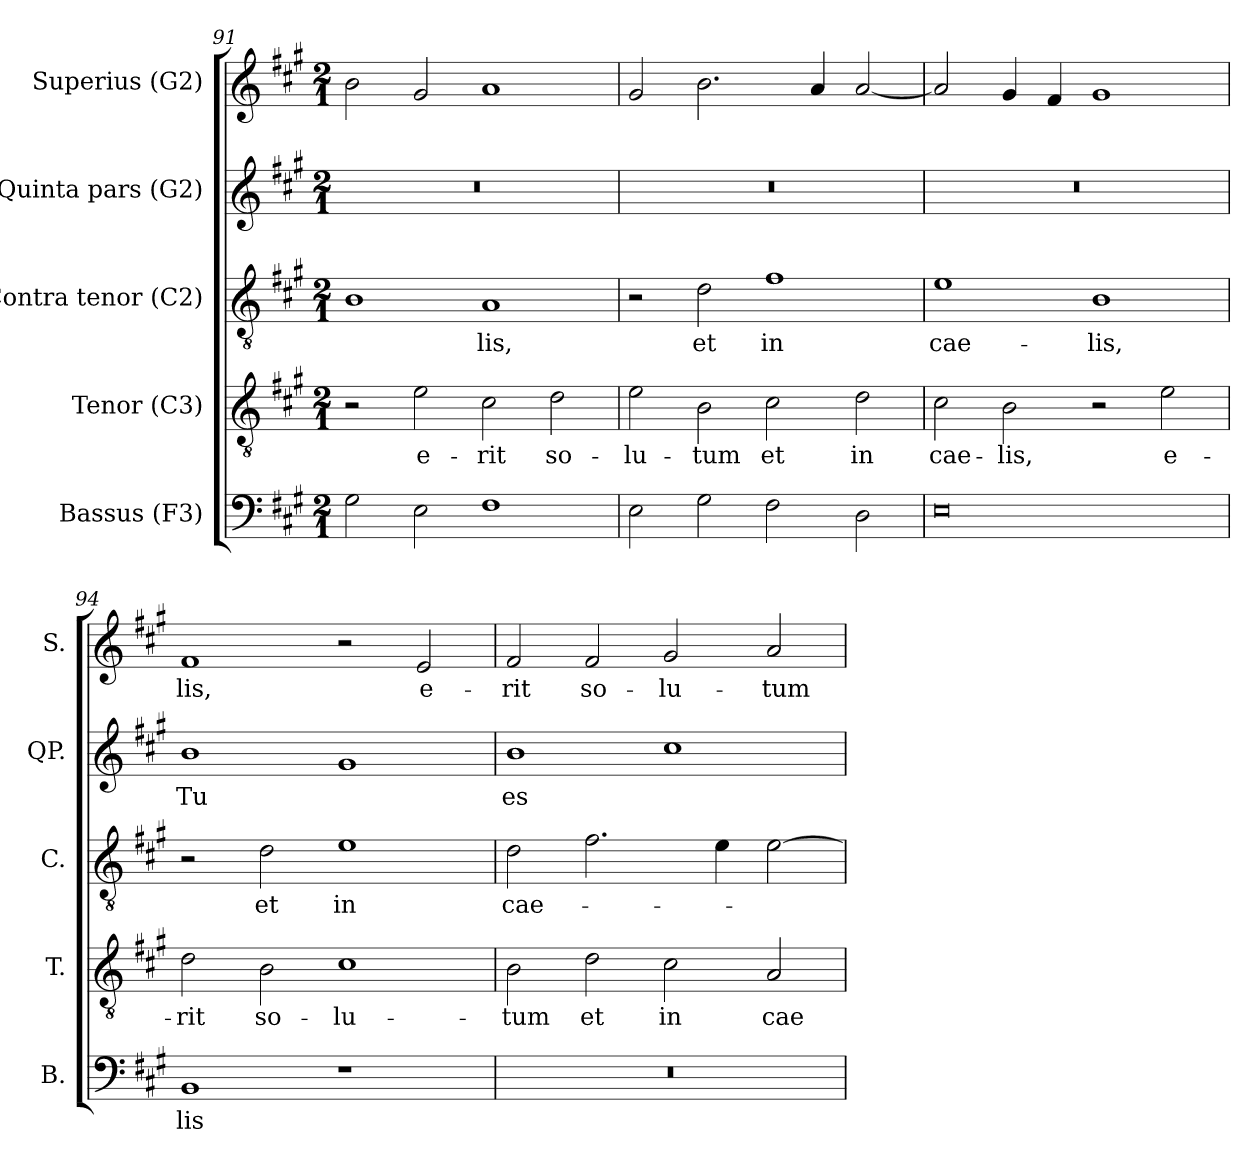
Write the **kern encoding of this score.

**kern	**text	**kern	**text	**kern	**text	**kern	**text	**kern	**text
*part5	*part5	*part4	*part4	*part3	*part3	*part2	*part2	*part1	*part1
*staff5	*staff5	*staff4	*staff4	*staff3	*staff3	*staff2	*staff2	*staff1	*staff1
*I"Bassus (F3)	*	*I"Tenor (C3)	*	*I"Contra tenor (C2)	*	*I"Quinta pars (G2)	*	*I"Superius (G2)	*
*I'B.	*	*I'T.	*	*I'C.	*	*I'QP.	*	*I'S.	*
*clefF4	*	*clefGv2	*	*clefGv2	*	*clefG2	*	*clefG2	*
*	*	*ITrd7c12	*	*ITrd7c12	*	*ITrd7c12	*	*	*
*k[f#c#g#]	*	*k[f#c#g#]	*	*k[f#c#g#]	*	*k[f#c#g#]	*	*k[f#c#g#]	*
*A:	*	*A:	*	*A:	*	*A:	*	*A:	*
*M2/1	*	*M2/1	*	*M2/1	*	*M2/1	*	*M2/1	*
=91	=91	=91	=91	=91	=91	=91	=91	=91	=91
!	!	!	!	!	!	!LO:N:vis=1	!	!	!
2G#i\	.	2r	.	1BBi	.	0r	.	2bi\	.
!	!	!	!LO:LY:b:color=#000000	!	!	!	!	!	!
2Ei\	.	2Ei\	e-	.	.	.	.	2g#i/	.
!	!	!	!LO:LY:b:color=#000000	!	!	!	!	!	!
!	!	!	!	!	!LO:LY:b:color=#000000	!	!	!	!
1F#i	.	2C#i\	-rit	1AAi	-lis,	.	.	1ai	.
!	!	!	!LO:LY:b:color=#000000	!	!	!	!	!	!
.	.	2Di\	so-	.	.	.	.	.	.
=92	=92	=92	=92	=92	=92	=92	=92	=92	=92
!	!	!	!LO:LY:b:color=#000000	!	!	!LO:N:vis=1	!	!	!
2Ei\	.	2Ei\	-lu-	2r	.	0r	.	2g#i/	.
!	!	!	!LO:LY:b:color=#000000	!	!	!	!	!	!
!	!	!	!	!	!LO:LY:b:color=#000000	!	!	!	!
2G#i\	.	2BBi\	-tum	2Di\	et	.	.	2.bi\	.
!	!	!	!LO:LY:b:color=#000000	!	!	!	!	!	!
!	!	!	!	!	!LO:LY:b:color=#000000	!	!	!	!
2F#i\	.	2C#i\	et	1F#i	in	.	.	.	.
.	.	.	.	.	.	.	.	4ai/	.
!	!	!	!LO:LY:b:color=#000000	!	!	!	!	!	!
2Di\	.	2Di\	in	.	.	.	.	[2ai/	.
=93	=93	=93	=93	=93	=93	=93	=93	=93	=93
!	!	!	!LO:LY:b:color=#000000	!	!	!	!	!	!
!	!	!	!	!	!LO:LY:b:color=#000000	!LO:N:vis=1	!	!	!
0Ei	.	2C#i\	cae-	1Ei	cae-	0r	.	2ai/]	.
!	!	!	!LO:LY:b:color=#000000	!	!	!	!	!	!
.	.	2BBi\	-lis,	.	.	.	.	4g#i/	.
.	.	.	.	.	.	.	.	4f#i/	.
!	!	!	!	!	!LO:LY:b:color=#000000	!	!	!	!
.	.	2r	.	1BBi	-lis,	.	.	1g#i	.
!	!	!	!LO:LY:b:color=#000000	!	!	!	!	!	!
.	.	2Ei\	e-	.	.	.	.	.	.
!!LO:LB:g=z
=94	=94	=94	=94	=94	=94	=94	=94	=94	=94
!	!LO:LY:b:color=#000000	!	!	!	!	!	!	!	!
!	!	!	!LO:LY:b:color=#000000	!	!	!	!	!	!
!	!	!	!	!	!	!	!LO:LY:b:color=#000000	!	!
!	!	!	!	!	!	!	!	!	!LO:LY:b:color=#000000
1BBi	-lis	2Di\	-rit	2r	.	1Bi	Tu	1f#i	-lis,
!	!	!	!LO:LY:b:color=#000000	!	!	!	!	!	!
!	!	!	!	!	!LO:LY:b:color=#000000	!	!	!	!
.	.	2BBi\	so-	2Di\	et	.	.	.	.
!	!	!	!LO:LY:b:color=#000000	!	!	!	!	!	!
!	!	!	!	!	!LO:LY:b:color=#000000	!	!	!	!
1r	.	1C#i	-lu-	1Ei	in	1G#i	.	2r	.
!	!	!	!	!	!	!	!	!	!LO:LY:b:color=#000000
.	.	.	.	.	.	.	.	2ei/	e-
=95	=95	=95	=95	=95	=95	=95	=95	=95	=95
!LO:N:vis=1	!	!	!	!	!	!	!	!	!
!	!	!	!LO:LY:b:color=#000000	!	!	!	!	!	!
!	!	!	!	!	!LO:LY:b:color=#000000	!	!	!	!
!	!	!	!	!	!	!	!LO:LY:b:color=#000000	!	!
!	!	!	!	!	!	!	!	!	!LO:LY:b:color=#000000
0r	.	2BBi\	-tum	2Di\	cae-	1Bi	es	2f#i/	-rit
!	!	!	!LO:LY:b:color=#000000	!	!	!	!	!	!
!	!	!	!	!	!	!	!	!	!LO:LY:b:color=#000000
.	.	2Di\	et	2.F#i\	.	.	.	2f#i/	so-
!	!	!	!LO:LY:b:color=#000000	!	!	!	!	!	!
!	!	!	!	!	!	!	!	!	!LO:LY:b:color=#000000
.	.	2C#i\	in	.	.	1c#i	.	2g#i/	-lu-
.	.	.	.	4Ei\	.	.	.	.	.
!	!	!	!LO:LY:b:color=#000000	!	!	!	!	!	!
!	!	!	!	!	!	!	!	!	!LO:LY:b:color=#000000
.	.	2AAi/	cae-	[2Ei\	.	.	.	2ai/	-tum
=	=	=	=	=	=	=	=	=	=
*-	*-	*-	*-	*-	*-	*-	*-	*-	*-
